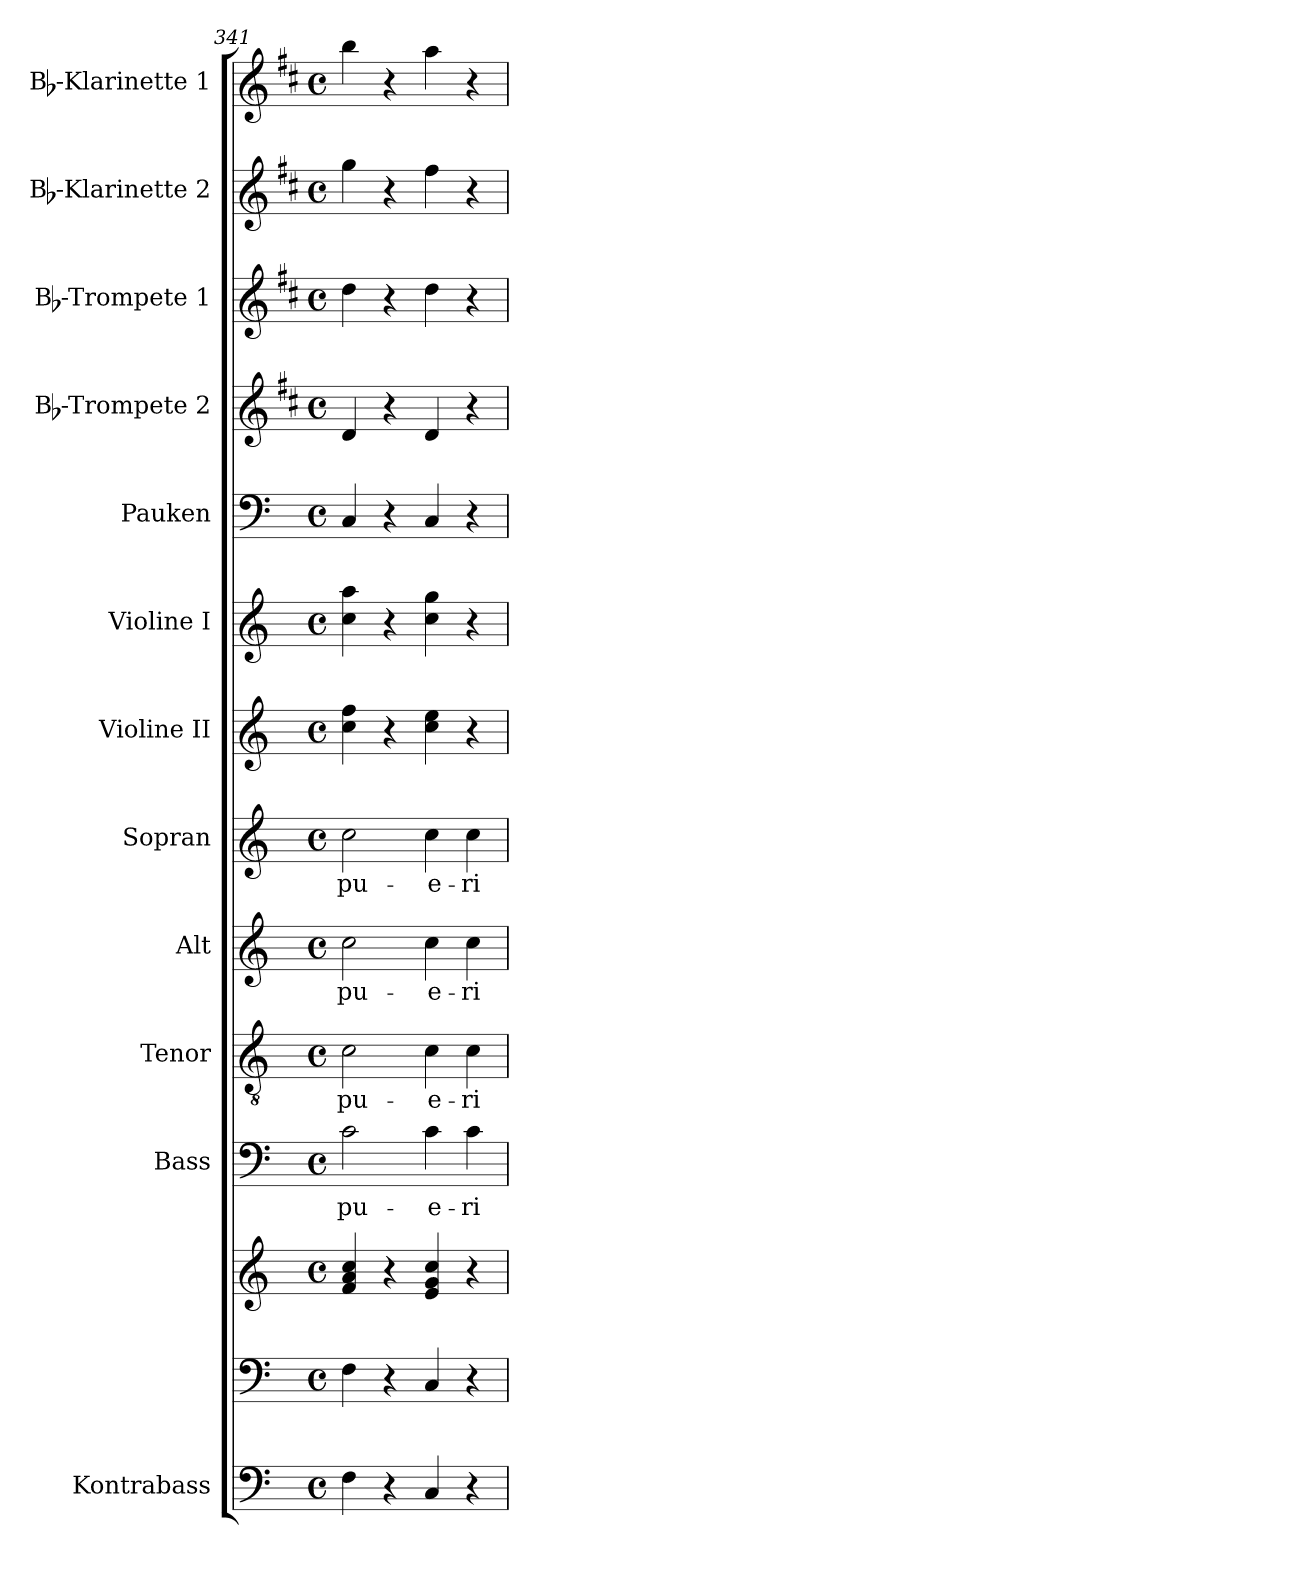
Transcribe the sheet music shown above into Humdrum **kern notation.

**kern	**kern	**kern	**kern	**text	**kern	**text	**kern	**text	**kern	**text	**kern	**kern	**kern	**kern	**kern	**kern	**kern
*part13	*part12	*part12	*part11	*part11	*part10	*part10	*part9	*part9	*part8	*part8	*part7	*part6	*part5	*part4	*part3	*part2	*part1
*staff14	*staff13	*staff12	*staff11	*staff11	*staff10	*staff10	*staff9	*staff9	*staff8	*staff8	*staff7	*staff6	*staff5	*staff4	*staff3	*staff2	*staff1
*I"Kontrabass	*	*	*I"Bass	*	*I"Tenor	*	*I"Alt	*	*I"Sopran	*	*I"Violine II	*I"Violine I	*I"Pauken	*I"Bb-Trompete 2	*I"Bb-Trompete 1	*I"Bb-Klarinette 2	*I"Bb-Klarinette 1
*I'Kb.	*	*	*I'B.	*	*I'T.	*	*I'A.	*	*I'S.	*	*I'Vl. II	*I'Vl. I	*I'Pk.	*I'Bb Trp. 2	*I'Bb Trp. 1	*I'Bb Kl. 2	*I'Bb Kl. 1
*clefF4	*clefF4	*clefG2	*clefF4	*	*clefGv2	*	*clefG2	*	*clefG2	*	*clefG2	*clefG2	*clefF4	*clefG2	*clefG2	*clefG2	*clefG2
*ITrd7c12	*	*	*	*	*	*	*	*	*	*	*	*	*	*ITrd1c2	*ITrd1c2	*ITrd1c2	*ITrd1c2
*k[]	*k[]	*k[]	*k[]	*	*k[]	*	*k[]	*	*k[]	*	*k[]	*k[]	*k[]	*k[]	*k[]	*k[]	*k[]
*C:	*C:	*C:	*C:	*	*C:	*	*C:	*	*C:	*	*C:	*C:	*C:	*C:	*C:	*C:	*C:
*M4/4	*M4/4	*M4/4	*M4/4	*	*M4/4	*	*M4/4	*	*M4/4	*	*M4/4	*M4/4	*M4/4	*M4/4	*M4/4	*M4/4	*M4/4
*met(c)	*met(c)	*met(c)	*met(c)	*	*met(c)	*	*met(c)	*	*met(c)	*	*met(c)	*met(c)	*met(c)	*met(c)	*met(c)	*met(c)	*met(c)
=341	=341	=341	=341	=341	=341	=341	=341	=341	=341	=341	=341	=341	=341	=341	=341	=341	=341
!	!	!	!	!LO:LY:b	!	!LO:LY:b	!	!LO:LY:b	!	!LO:LY:b	!	!	!	!	!	!	!
4FF\	4F\	4f/ 4a/ 4cc/	2c\	pu-	2c\	pu-	2cc\	pu-	2cc\	pu-	4cc\ 4ff\	4cc\ 4aa\	4C/	4c/	4cc\	4ff\	4aa\
4r	4r	4r	.	.	.	.	.	.	.	.	4r	4r	4r	4r	4r	4r	4r
!	!	!	!	!LO:LY:b	!	!LO:LY:b	!	!LO:LY:b	!	!LO:LY:b	!	!	!	!	!	!	!
4CC/	4C/	4e/ 4g/ 4cc/	4c\	-e-	4c\	-e-	4cc\	-e-	4cc\	-e-	4cc\ 4ee\	4cc\ 4gg\	4C/	4c/	4cc\	4ee\	4gg\
!	!	!	!	!LO:LY:b	!	!LO:LY:b	!	!LO:LY:b	!	!LO:LY:b	!	!	!	!	!	!	!
4r	4r	4r	4c\	-ri	4c\	-ri	4cc\	-ri	4cc\	-ri	4r	4r	4r	4r	4r	4r	4r
=	=	=	=	=	=	=	=	=	=	=	=	=	=	=	=	=	=
*-	*-	*-	*-	*-	*-	*-	*-	*-	*-	*-	*-	*-	*-	*-	*-	*-	*-
